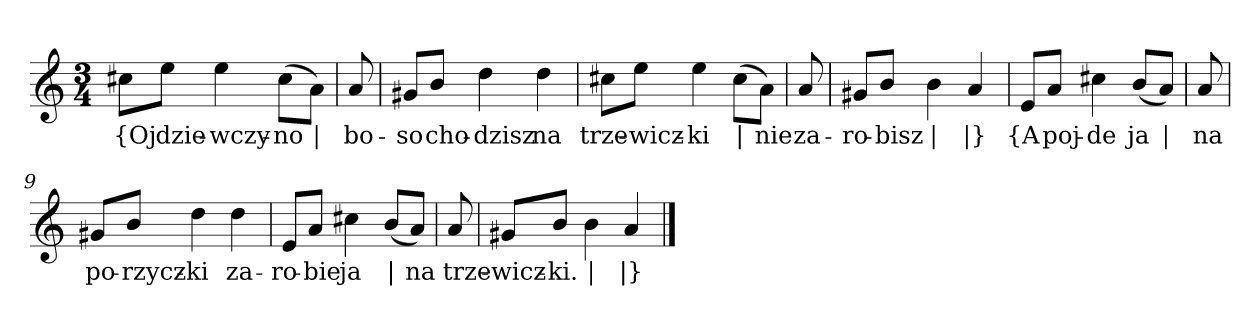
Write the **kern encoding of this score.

**kern	**text
*part1	*part1
*staff1	*staff1
*clefG2	*
*k[]	*
*M3/4	*
=	=
8cc#X\L	{Oj
8ee\J	dzie-
4ee	-wczy-
(8cc#\L	-no
8a\J)	|
=2y	=2y
8a	bo-
=3	=3
8g#X/L	-so
8b/J	cho-
4dd	-dzisz
4dd	na
=4	=4
8cc#X\L	trze-
8ee\J	-wicz-
4ee	-ki
(8cc#\L	|
8a\J)	nie
=5y	=5y
8a	za-
=6	=6
8g#X/L	-ro-
8b/J	-bisz
4b	|
4a	|}
=7y	=7y
8e/L	{A
8a/J	poj-
4cc#X	-de
(8b/L	ja
8a/J)	|
=8y	=8y
8a	na
=9	=9
8g#X/L	po-
8b/J	-rzycz-
4dd	-ki
4dd	za-
=10	=10
8e/L	-ro-
8a/J	-bie
4cc#X	ja
(8b/L	|
8a/J)	na
=11y	=11y
8a	trze-
=12	=12
8g#X/L	-wicz-
8b/J	-ki.
4b	|
4a	|}
==	==
*-	*-
